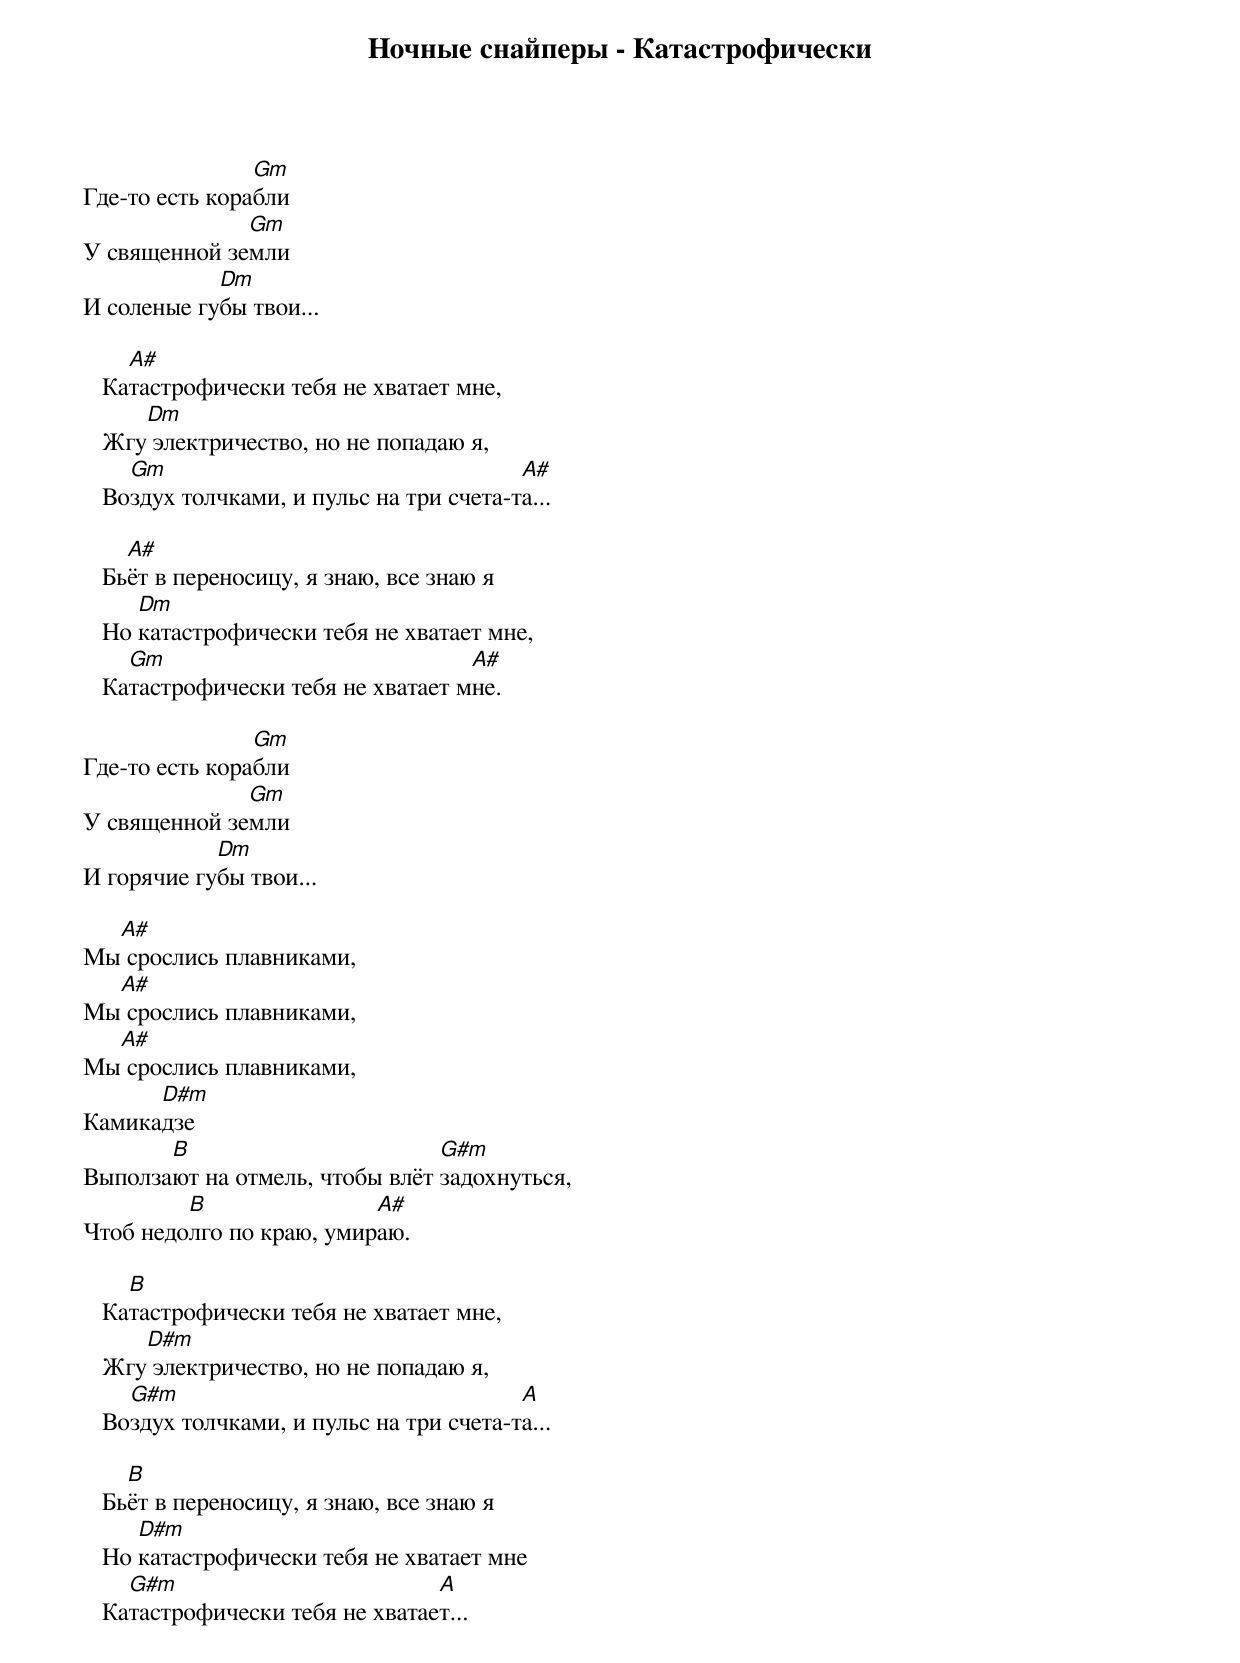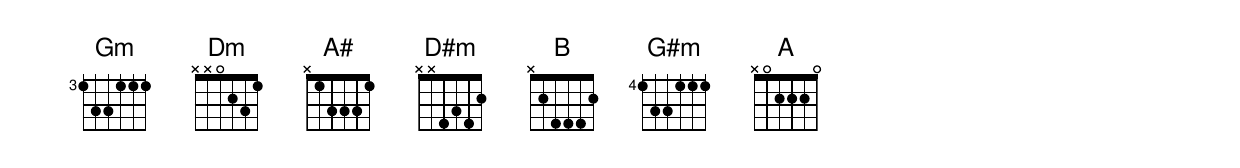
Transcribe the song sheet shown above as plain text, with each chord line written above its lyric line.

Ночные снайперы - Катастрофически

                Gm
Где-то есть корабли
              Gm
У священной земли
            Dm
И соленые губы твои...

     A#
   Катастрофически тебя не хватает мне,
      Dm
   Жгу электричество, но не попадаю я,
     Gm                                   A#
   Воздух толчками, и пульс на три счета-та...

     A#
   Бьёт в переносицу, я знаю, все знаю я
      Dm
   Но катастрофически тебя не хватает мне,
     Gm                             A#
   Катастрофически тебя не хватает мне.

                Gm
Где-то есть корабли
              Gm
У священной земли
            Dm
И горячие губы твои...

  A#
Мы срослись плавниками,
  A#
Мы срослись плавниками,
  A#
Мы срослись плавниками,
      D#m
Камикадзе
       B                        G#m
Выползают на отмель, чтобы влёт задохнуться,
         B                A#
Чтоб недолго по краю, умираю.

     B
   Катастрофически тебя не хватает мне,
      D#m
   Жгу электричество, но не попадаю я,
     G#m                                  A
   Воздух толчками, и пульс на три счета-та...

     B
   Бьёт в переносицу, я знаю, все знаю я
      D#m
   Но катастрофически тебя не хватает мне
     G#m                         A
   Катастрофически тебя не хватает...
